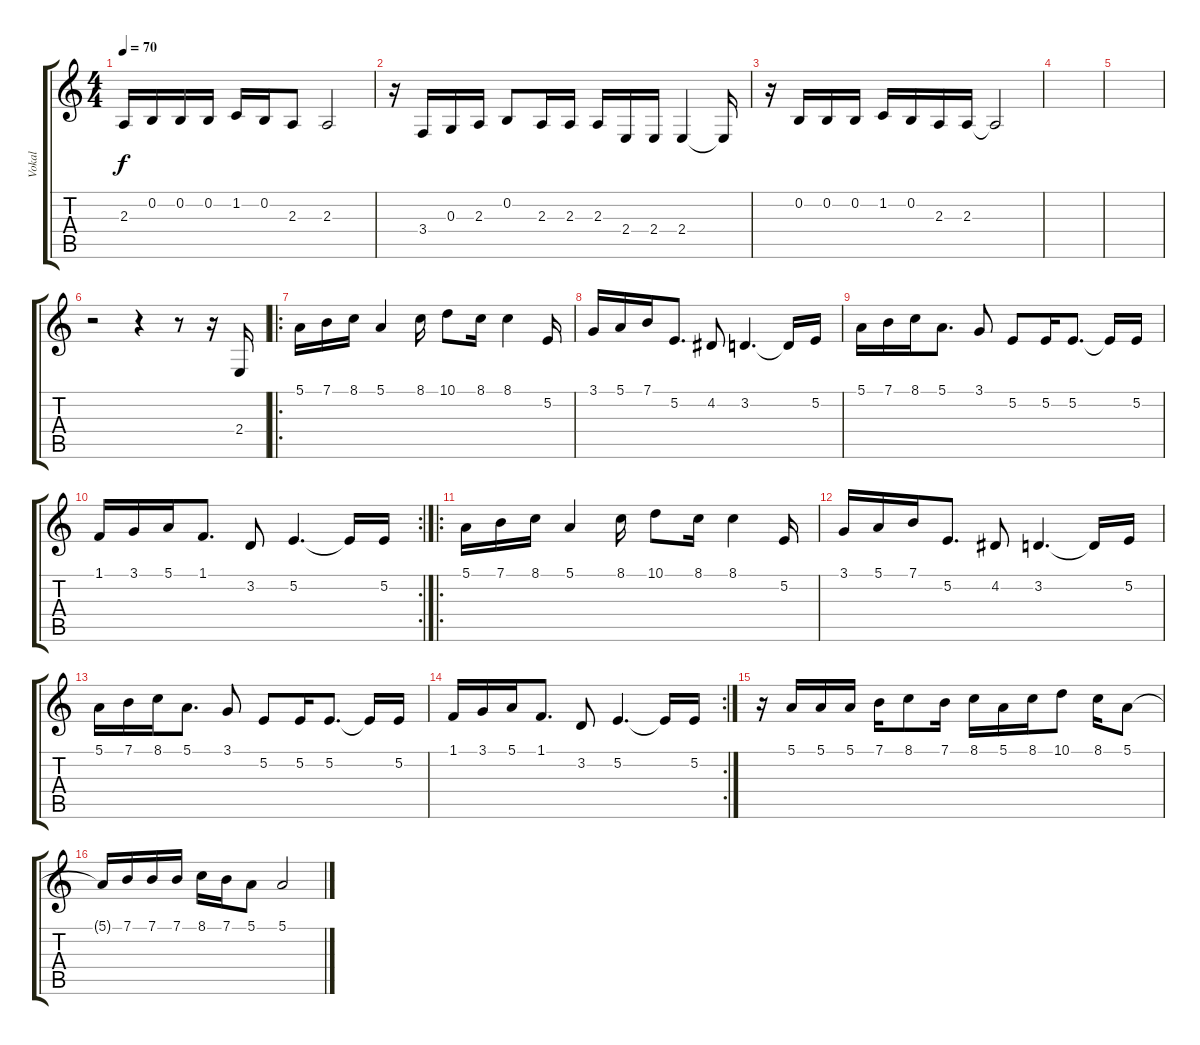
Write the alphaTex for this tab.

\track ("Vokal" "Vokal") {instrument synthbrass1}
\staff {score tabs}
\tuning (E4 B3 G3 D3 A2 E2) {hide}
\ts (4 4)
\tempo 70
\clef g2
\ks aminor
2.3{t}.16{dy f} 0.2.16 0.2.16 0.2.16 1.2.16 0.2.16 2.3.8 2.3.2 |
r.16 3.4.16 0.3.16 2.3.16 0.2.8 2.3.16 2.3.16 2.3.16 2.4.16 2.4.16 2.4.4 2.4{t}.16 |
r.16 0.2.16 0.2.16 0.2.16 1.2.16 0.2.16 2.3.16 2.3.16 2.3{t}.2 |
|
|
r.2 r.4 r.8 r.16 2.4.16 |
\ro
5.1.16 7.1.16 8.1.16 5.1.4 8.1.16 10.1.8 8.1.16 8.1.4 5.2.16 |
3.1.16 5.1.16 7.1.16 5.2.8{d} 4.2.8 3.2.4{d} 3.2{t}.16 5.2.16 |
5.1.16 7.1.16 8.1.16 5.1.8{d} 3.1.8 5.2.8 5.2.16 5.2.8{d} 5.2{t}.16 5.2.16 |
\rc 2
1.1.16 3.1.16 5.1.16 1.1.8{d} 3.2.8 5.2.4{d} 5.2{t}.16 5.2.16 |
\ro
5.1.16 7.1.16 8.1.16 5.1.4 8.1.16 10.1.8 8.1.16 8.1.4 5.2.16 |
3.1.16 5.1.16 7.1.16 5.2.8{d} 4.2.8 3.2.4{d} 3.2{t}.16 5.2.16 |
5.1.16 7.1.16 8.1.16 5.1.8{d} 3.1.8 5.2.8 5.2.16 5.2.8{d} 5.2{t}.16 5.2.16 |
\rc 2
1.1.16 3.1.16 5.1.16 1.1.8{d} 3.2.8 5.2.4{d} 5.2{t}.16 5.2.16 |
r.16 5.1.16 5.1.16 5.1.16 7.1.16 8.1.8 7.1.16 8.1.16 5.1.16 8.1.16 10.1.8 8.1.16 5.1.8 |
5.1{t}.16 7.1.16 7.1.16 7.1.16 8.1.16 7.1.16 5.1.8 5.1.2
